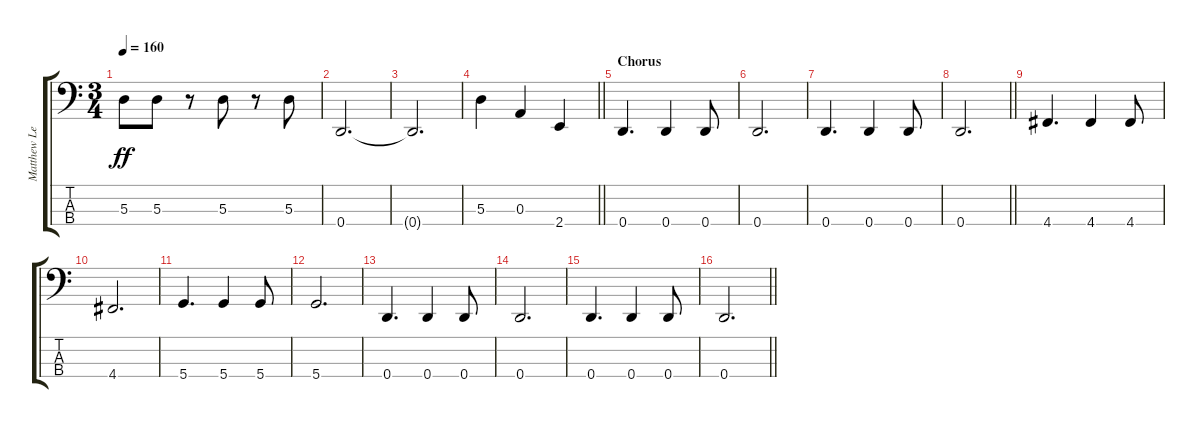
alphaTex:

\track ("Matthew Leone - Bass Guitar" "Matthew Le") {instrument electricbassfinger}
\staff {score tabs}
\tuning (G2 D2 A1 D1) {hide}
\ts (3 4)
\tempo 160
\clef f4
\ks c
5.3.8{dy ff} 5.3.8 r.8 5.3.8 r.8 5.3.8 |
0.4.2{d} |
0.4{t}.2{d} |
\barLineRight lightlight
5.3.4 0.3.4 2.4.4 |
\section ("" "Chorus")
0.4.4{d} 0.4.4 0.4.8 |
0.4.2{d} |
0.4.4{d} 0.4.4 0.4.8 |
\barLineRight lightlight
0.4.2{d} |
4.4.4{d} 4.4.4 4.4.8 |
4.4.2{d} |
5.4.4{d} 5.4.4 5.4.8 |
5.4.2{d} |
0.4.4{d} 0.4.4 0.4.8 |
0.4.2{d} |
0.4.4{d} 0.4.4 0.4.8 |
\barLineRight lightlight
0.4.2{d}
